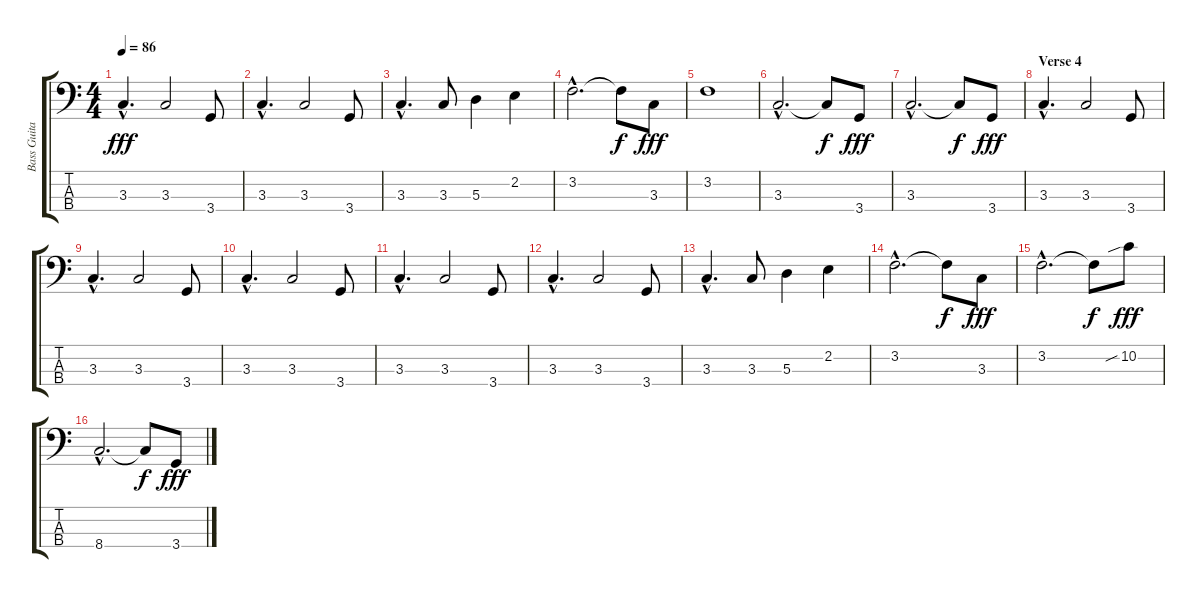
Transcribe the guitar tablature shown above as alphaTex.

\track ("Bass Guitar (Ritchie)" "Bass Guita") {instrument electricbasspick}
\staff {score tabs}
\tuning (G2 D2 A1 E1) {hide}
\ts (4 4)
\tempo 86
\clef f4
\ks c
3.3{hac}.4{d dy fff} 3.3.2 3.4.8 |
3.3{hac}.4{d} 3.3.2 3.4.8 |
3.3{hac}.4{d} 3.3.8 5.3.4 2.2.4 |
3.2{hac}.2{d} 3.2{t}.8{dy f} 3.3.8{dy fff} |
3.2.1 |
3.3{hac}.2{d} 3.3{t}.8{dy f} 3.4.8{dy fff} |
3.3{hac}.2{d} 3.3{t}.8{dy f} 3.4.8{dy fff} |
\section ("" "Verse 4")
3.3{hac}.4{d} 3.3.2 3.4.8 |
3.3{hac}.4{d} 3.3.2 3.4.8 |
3.3{hac}.4{d} 3.3.2 3.4.8 |
3.3{hac}.4{d} 3.3.2 3.4.8 |
3.3{hac}.4{d} 3.3.2 3.4.8 |
3.3{hac}.4{d} 3.3.8 5.3.4 2.2.4 |
3.2{hac}.2{d} 3.2{t}.8{dy f} 3.3.8{dy fff} |
3.2{hac}.2{d} 3.2{t}.8{dy f} 10.2{sib}.8{dy fff} |
8.4{hac}.2{d} 8.4{t}.8{dy f} 3.4.8{dy fff}
